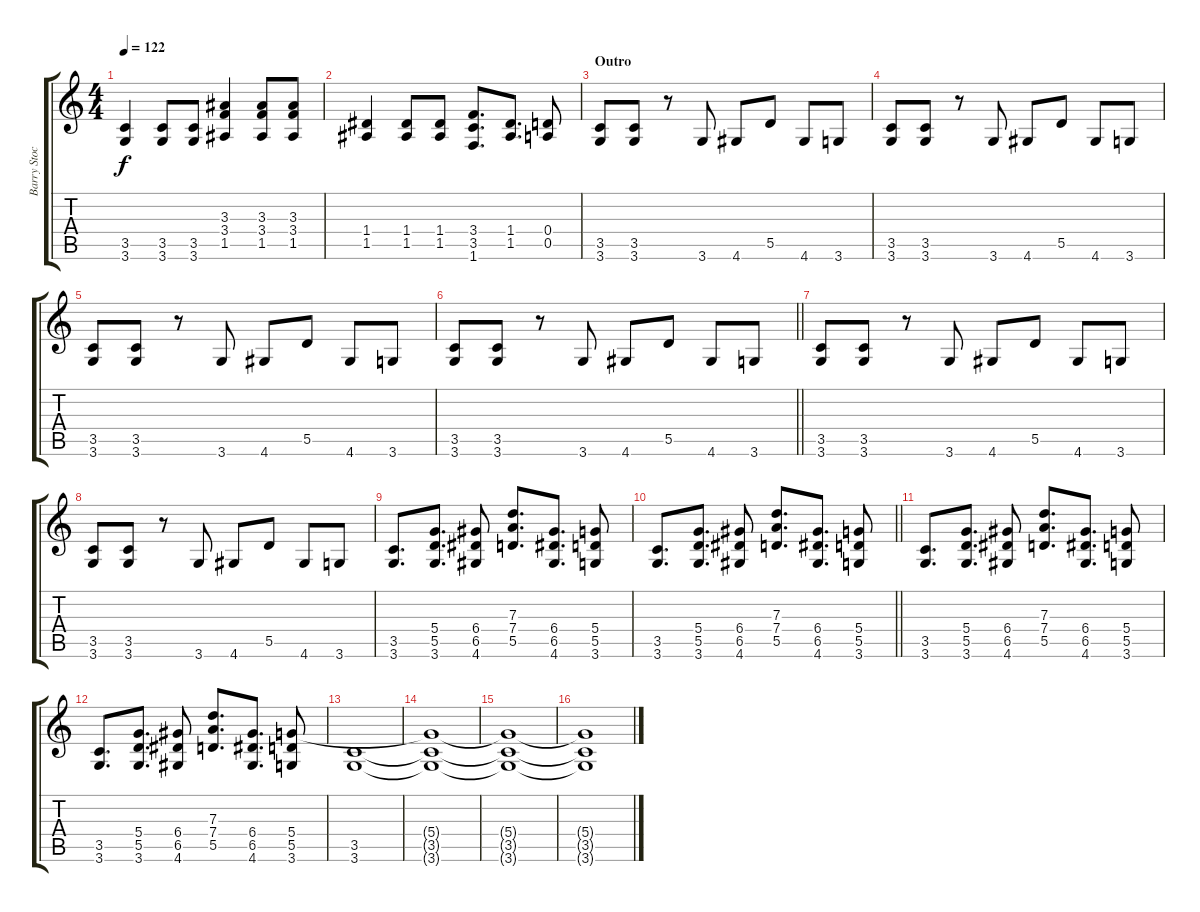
\track ("Barry Stock" "Barry Stoc") {instrument distortionguitar}
\staff {score tabs}
\tuning (E4 B3 G3 D3 A2 E2) {hide}
\ts (4 4)
\tempo 122
\clef g2
\ks c
(3.5 3.6).4{dy f} (3.5 3.6).8 (3.5 3.6).8 (3.3 3.4 1.5).4 (3.3 3.4 1.5).8 (3.3 3.4 1.5).8 |
(1.4 1.5).4 (1.4 1.5).8 (1.4 1.5).8 (3.4 3.5 1.6).8{d} (1.4 1.5).8{d} (0.4 0.5).8 |
\section ("" "Outro")
(3.5 3.6).8 (3.5 3.6).8 r.8 3.6.8 4.6.8 5.5.8 4.6.8 3.6.8 |
(3.5 3.6).8 (3.5 3.6).8 r.8 3.6.8 4.6.8 5.5.8 4.6.8 3.6.8 |
(3.5 3.6).8 (3.5 3.6).8 r.8 3.6.8 4.6.8 5.5.8 4.6.8 3.6.8 |
\barLineRight lightlight
(3.5 3.6).8 (3.5 3.6).8 r.8 3.6.8 4.6.8 5.5.8 4.6.8 3.6.8 |
(3.5 3.6).8 (3.5 3.6).8 r.8 3.6.8 4.6.8 5.5.8 4.6.8 3.6.8 |
(3.5 3.6).8 (3.5 3.6).8 r.8 3.6.8 4.6.8 5.5.8 4.6.8 3.6.8 |
(3.5 3.6).8{d} (5.4 5.5 3.6).8{d} (6.4 6.5 4.6).8 (7.3 7.4 5.5).8{d} (6.4 6.5 4.6).8{d} (5.4 5.5 3.6).8 |
\barLineRight lightlight
(3.5 3.6).8{d} (5.4 5.5 3.6).8{d} (6.4 6.5 4.6).8 (7.3 7.4 5.5).8{d} (6.4 6.5 4.6).8{d} (5.4 5.5 3.6).8 |
(3.5 3.6).8{d} (5.4 5.5 3.6).8{d} (6.4 6.5 4.6).8 (7.3 7.4 5.5).8{d} (6.4 6.5 4.6).8{d} (5.4 5.5 3.6).8 |
(3.5 3.6).8{d} (5.4 5.5 3.6).8{d} (6.4 6.5 4.6).8 (7.3 7.4 5.5).8{d} (6.4 6.5 4.6).8{d} (5.4 5.5 3.6).8 |
(3.5 3.6).1{volume 13} |
(5.4{t} 3.5{t} 3.6{t}).1 |
(5.4{t} 3.5{t} 3.6{t}).1 |
(5.4{t} 3.5{t} 3.6{t}).1
